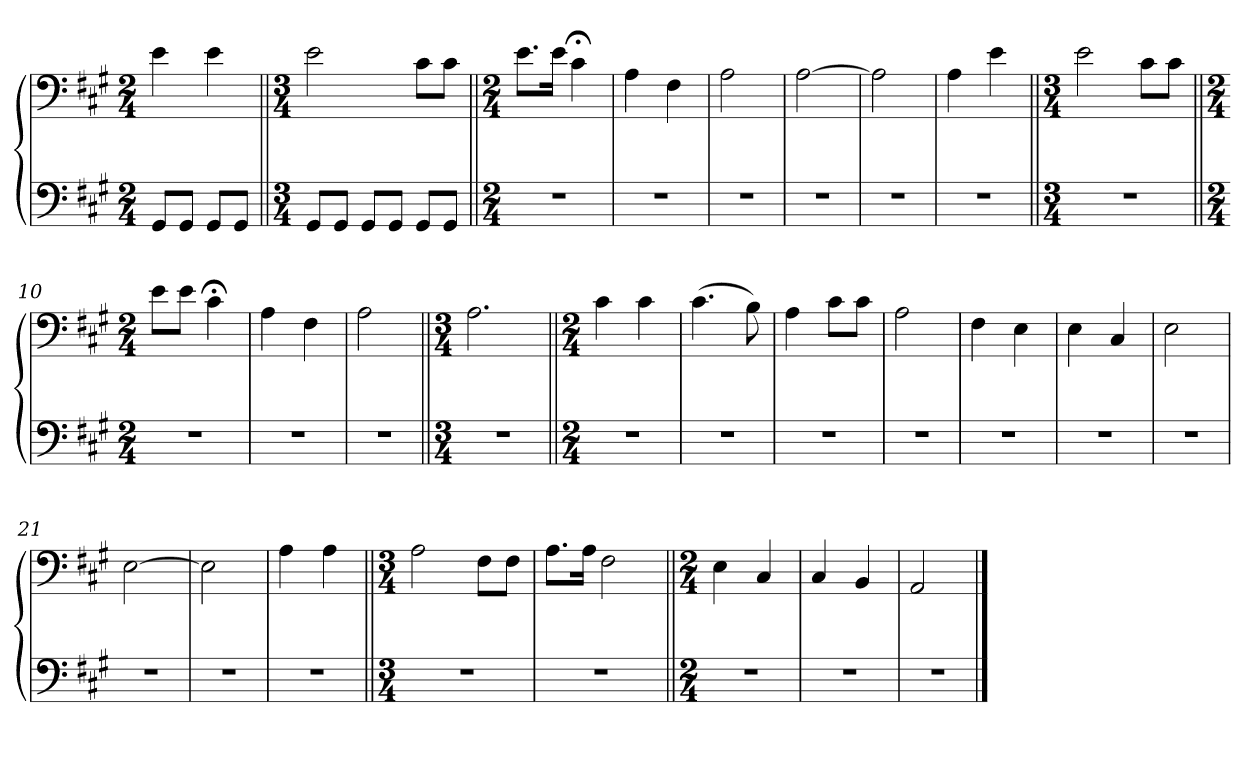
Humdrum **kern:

**kern	**kern
*part1	*part1
*staff2	*staff1
*clefF4	*clefF4
*k[f#c#g#]	*k[f#c#g#]
*M2/4	*M2/4
=1	=1
8GG#/L	4e\
8GG#/J	.
8GG#/L	4e\
8GG#/J	.
=2||	=2||
*M3/4	*M3/4
8GG#/L	2e\
8GG#/J	.
8GG#/L	.
8GG#/J	.
8GG#/L	8c#\L
8GG#/J	8c#\J
=3||	=3||
*M2/4	*M2/4
2r	8.e\L
.	16e\Jk
.	4c#;<\
=4	=4
2r	4A\
.	4F#\
=5	=5
2r	2A\
=6	=6
2r	[2A\
=7	=7
2r	2A\]
=8	=8
2r	4A\
.	4e\
=9||	=9||
*M3/4	*M3/4
2.r	2e\
.	8c#\L
.	8c#\J
=10||	=10||
*M2/4	*M2/4
2r	8e\L
.	8e\J
.	4c#;<\
=11	=11
2r	4A\
.	4F#\
=12	=12
2r	2A\
=13||	=13||
*M3/4	*M3/4
2.r	2.A\
=14||	=14||
*M2/4	*M2/4
2r	4c#\
.	4c#\
=15	=15
2r	(4.c#\
.	8B\)
=16	=16
2r	4A\
.	8c#\L
.	8c#\J
=17	=17
2r	2A\
=18	=18
2r	4F#\
.	4E\
=19	=19
2r	4E\
.	4C#/
=20	=20
2r	2E\
=21	=21
2r	[2E\
=22	=22
2r	2E\]
=23	=23
2r	4A\
.	4A\
=24||	=24||
*M3/4	*M3/4
2.r	2A\
.	8F#\L
.	8F#\J
=25	=25
2.r	8.A\L
.	16A\Jk
.	2F#\
=26||	=26||
*M2/4	*M2/4
2r	4E\
.	4C#/
=27	=27
2r	4C#/
.	4BB/
=28	=28
2r	2AA/
==	==
*-	*-
